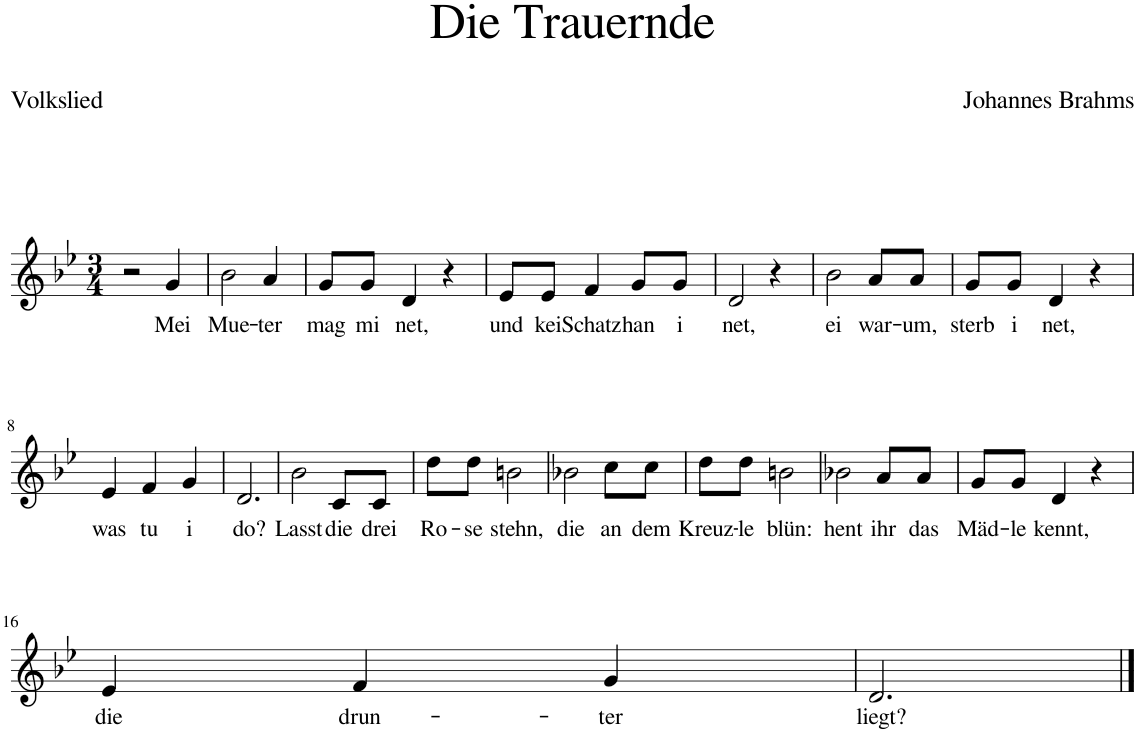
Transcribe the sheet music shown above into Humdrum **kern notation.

**kern	**text
*part1	*part1
*staff1	*staff1
*I"Piano	*
*I'Pno	*
*clefG2	*
*k[b-e-]	*
*M3/4	*
=1	=1
2r	.
!	!LO:LY:b
4g/	Mei
=2	=2
!	!LO:LY:b
2b-\	Mue-
!	!LO:LY:b
4a/	-ter
=3	=3
!	!LO:LY:b
8g/L	mag
!	!LO:LY:b
8g/J	mi
!	!LO:LY:b
4d/	net,
4r	.
=4	=4
!	!LO:LY:b
8e-/L	und
!	!LO:LY:b
8e-/J	kei
!	!LO:LY:b
4f/	Schatz
!	!LO:LY:b
8g/L	han
!	!LO:LY:b
8g/J	i
=5	=5
!	!LO:LY:b
2d/	net,
4r	.
=6	=6
!	!LO:LY:b
2b-\	ei
!	!LO:LY:b
8a/L	war-
!	!LO:LY:b
8a/J	-um,
=7	=7
!	!LO:LY:b
8g/L	sterb
!	!LO:LY:b
8g/J	i
!	!LO:LY:b
4d/	net,
4r	.
!!LO:LB:g=z
=8	=8
!	!LO:LY:b
4e-/	was
!	!LO:LY:b
4f/	tu
!	!LO:LY:b
4g/	i
=9	=9
!	!LO:LY:b
2.d/	do?
=10	=10
!	!LO:LY:b
2b-\	Lasst
!	!LO:LY:b
8c/L	die
!	!LO:LY:b
8c/J	drei
=11	=11
!	!LO:LY:b
8dd\L	Ro-
!	!LO:LY:b
8dd\J	-se
!	!LO:LY:b
2bn\	stehn,
=12	=12
!	!LO:LY:b
2b-X\	die
!	!LO:LY:b
8cc\L	an
!	!LO:LY:b
8cc\J	dem
=13	=13
!	!LO:LY:b
8dd\L	Kreuz-
!	!LO:LY:b
8dd\J	-le
!	!LO:LY:b
2bn\	blün:
=14	=14
!	!LO:LY:b
2b-X\	hent
!	!LO:LY:b
8a/L	ihr
!	!LO:LY:b
8a/J	das
=15	=15
!	!LO:LY:b
8g/L	Mäd-
!	!LO:LY:b
8g/J	-le
!	!LO:LY:b
4d/	kennt,
4r	.
!!LO:LB:g=z
=16	=16
!	!LO:LY:b
4e-/	die
!	!LO:LY:b
4f/	drun-
!	!LO:LY:b
4g/	-ter
=17	=17
!	!LO:LY:b
2.d/	liegt?
==	==
*-	*-
